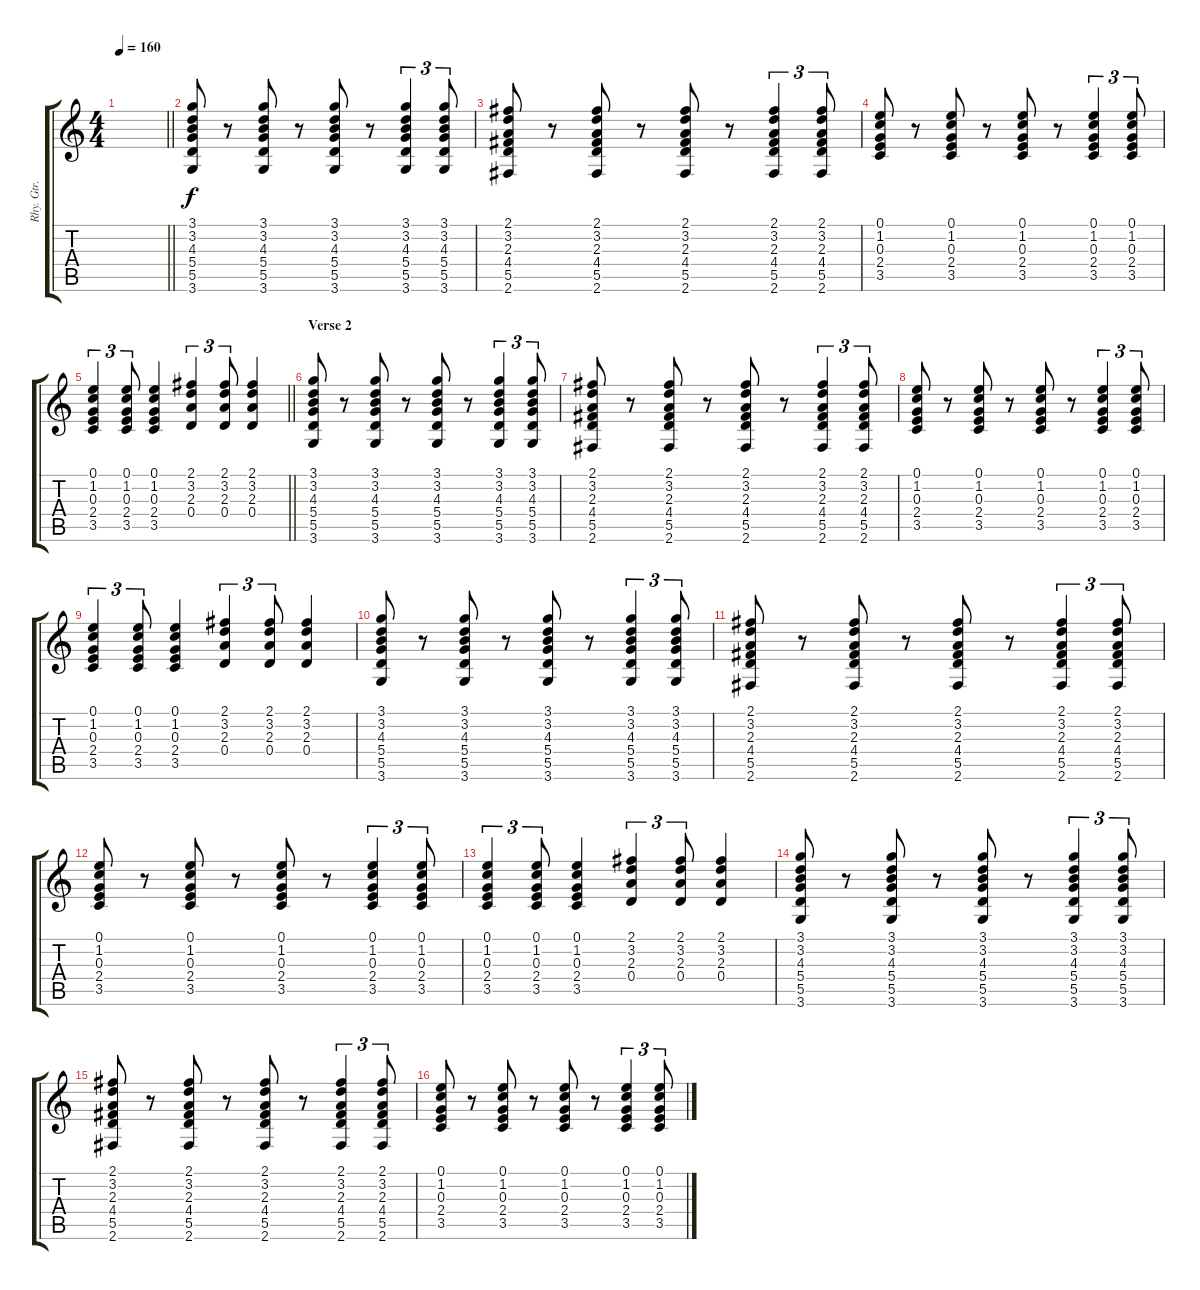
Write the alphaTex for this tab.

\track ("Rhy. Gtr. 2" "Rhy. Gtr. ") {instrument acousticguitarsteel}
\staff {score tabs}
\tuning (E4 B3 G3 D3 A2 E2) {hide}
\ts (4 4)
\tempo 160
\clef g2
\barLineRight lightlight
\ks c
|
\section ("" "")
(3.1 3.2 4.3 5.4 5.5 3.6).8{volume 2} r.8 (3.1 3.2 4.3 5.4 5.5 3.6).8 r.8 (3.1 3.2 4.3 5.4 5.5 3.6).8 r.8 (3.1 3.2 4.3 5.4 5.5 3.6).4{tu (3 2)} (3.1 3.2 4.3 5.4 5.5 3.6).8{tu (3 2)} |
(2.1 3.2 2.3 4.4 5.5 2.6).8 r.8 (2.1 3.2 2.3 4.4 5.5 2.6).8 r.8 (2.1 3.2 2.3 4.4 5.5 2.6).8 r.8 (2.1 3.2 2.3 4.4 5.5 2.6).4{tu (3 2)} (2.1 3.2 2.3 4.4 5.5 2.6).8{tu (3 2)} |
(0.1 1.2 0.3 2.4 3.5).8 r.8 (0.1 1.2 0.3 2.4 3.5).8 r.8 (0.1 1.2 0.3 2.4 3.5).8 r.8 (0.1 1.2 0.3 2.4 3.5).4{tu (3 2)} (0.1 1.2 0.3 2.4 3.5).8{tu (3 2)} |
\barLineRight lightlight
(0.1 1.2 0.3 2.4 3.5).4{tu (3 2)} (0.1 1.2 0.3 2.4 3.5).8{tu (3 2)} (0.1 1.2 0.3 2.4 3.5).4 (2.1 3.2 2.3 0.4).4{tu (3 2)} (2.1 3.2 2.3 0.4).8{tu (3 2)} (2.1 3.2 2.3 0.4).4 |
\section ("" "Verse 2")
(3.1 3.2 4.3 5.4 5.5 3.6).8 r.8 (3.1 3.2 4.3 5.4 5.5 3.6).8 r.8 (3.1 3.2 4.3 5.4 5.5 3.6).8 r.8 (3.1 3.2 4.3 5.4 5.5 3.6).4{tu (3 2)} (3.1 3.2 4.3 5.4 5.5 3.6).8{tu (3 2)} |
(2.1 3.2 2.3 4.4 5.5 2.6).8 r.8 (2.1 3.2 2.3 4.4 5.5 2.6).8 r.8 (2.1 3.2 2.3 4.4 5.5 2.6).8 r.8 (2.1 3.2 2.3 4.4 5.5 2.6).4{tu (3 2)} (2.1 3.2 2.3 4.4 5.5 2.6).8{tu (3 2)} |
(0.1 1.2 0.3 2.4 3.5).8 r.8 (0.1 1.2 0.3 2.4 3.5).8 r.8 (0.1 1.2 0.3 2.4 3.5).8 r.8 (0.1 1.2 0.3 2.4 3.5).4{tu (3 2)} (0.1 1.2 0.3 2.4 3.5).8{tu (3 2)} |
(0.1 1.2 0.3 2.4 3.5).4{tu (3 2)} (0.1 1.2 0.3 2.4 3.5).8{tu (3 2)} (0.1 1.2 0.3 2.4 3.5).4 (2.1 3.2 2.3 0.4).4{tu (3 2)} (2.1 3.2 2.3 0.4).8{tu (3 2)} (2.1 3.2 2.3 0.4).4 |
(3.1 3.2 4.3 5.4 5.5 3.6).8 r.8 (3.1 3.2 4.3 5.4 5.5 3.6).8 r.8 (3.1 3.2 4.3 5.4 5.5 3.6).8 r.8 (3.1 3.2 4.3 5.4 5.5 3.6).4{tu (3 2)} (3.1 3.2 4.3 5.4 5.5 3.6).8{tu (3 2)} |
(2.1 3.2 2.3 4.4 5.5 2.6).8 r.8 (2.1 3.2 2.3 4.4 5.5 2.6).8 r.8 (2.1 3.2 2.3 4.4 5.5 2.6).8 r.8 (2.1 3.2 2.3 4.4 5.5 2.6).4{tu (3 2)} (2.1 3.2 2.3 4.4 5.5 2.6).8{tu (3 2)} |
(0.1 1.2 0.3 2.4 3.5).8 r.8 (0.1 1.2 0.3 2.4 3.5).8 r.8 (0.1 1.2 0.3 2.4 3.5).8 r.8 (0.1 1.2 0.3 2.4 3.5).4{tu (3 2)} (0.1 1.2 0.3 2.4 3.5).8{tu (3 2)} |
(0.1 1.2 0.3 2.4 3.5).4{tu (3 2)} (0.1 1.2 0.3 2.4 3.5).8{tu (3 2)} (0.1 1.2 0.3 2.4 3.5).4 (2.1 3.2 2.3 0.4).4{tu (3 2)} (2.1 3.2 2.3 0.4).8{tu (3 2)} (2.1 3.2 2.3 0.4).4 |
(3.1 3.2 4.3 5.4 5.5 3.6).8 r.8 (3.1 3.2 4.3 5.4 5.5 3.6).8 r.8 (3.1 3.2 4.3 5.4 5.5 3.6).8 r.8 (3.1 3.2 4.3 5.4 5.5 3.6).4{tu (3 2)} (3.1 3.2 4.3 5.4 5.5 3.6).8{tu (3 2)} |
(2.1 3.2 2.3 4.4 5.5 2.6).8 r.8 (2.1 3.2 2.3 4.4 5.5 2.6).8 r.8 (2.1 3.2 2.3 4.4 5.5 2.6).8 r.8 (2.1 3.2 2.3 4.4 5.5 2.6).4{tu (3 2)} (2.1 3.2 2.3 4.4 5.5 2.6).8{tu (3 2)} |
(0.1 1.2 0.3 2.4 3.5).8 r.8 (0.1 1.2 0.3 2.4 3.5).8 r.8 (0.1 1.2 0.3 2.4 3.5).8 r.8 (0.1 1.2 0.3 2.4 3.5).4{tu (3 2)} (0.1 1.2 0.3 2.4 3.5).8{tu (3 2)}
